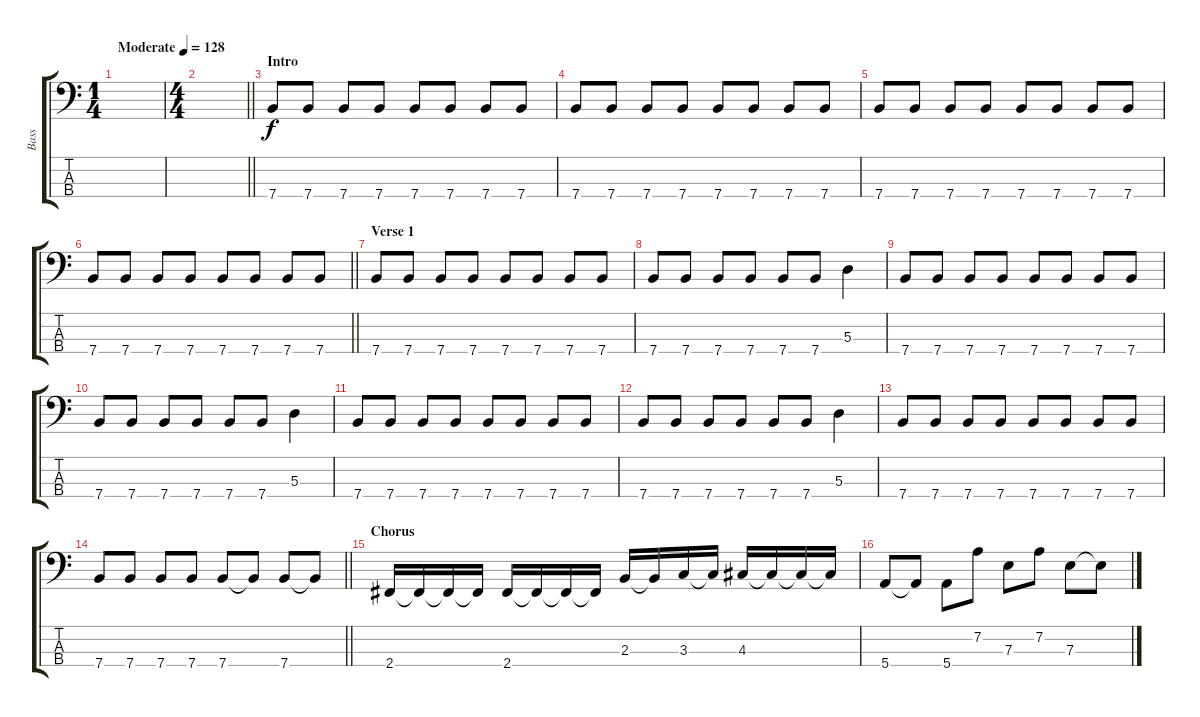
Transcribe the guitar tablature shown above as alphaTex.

\track ("Bass" "Bass") {instrument electricbasspick}
\staff {score tabs}
\tuning (G2 D2 A1 E1) {hide}
\ts (1 4)
\tempo (128 "Moderate")
\clef f4
\ks c
|
\ts (4 4)
\barLineRight lightlight
|
\section ("" "Intro")
7.4.8 7.4.8 7.4.8 7.4.8 7.4.8 7.4.8 7.4.8 7.4.8 |
7.4.8 7.4.8 7.4.8 7.4.8 7.4.8 7.4.8 7.4.8 7.4.8 |
7.4.8 7.4.8 7.4.8 7.4.8 7.4.8 7.4.8 7.4.8 7.4.8 |
\barLineRight lightlight
7.4.8 7.4.8 7.4.8 7.4.8 7.4.8 7.4.8 7.4.8 7.4.8 |
\section ("" "Verse 1")
7.4.8 7.4.8 7.4.8 7.4.8 7.4.8 7.4.8 7.4.8 7.4.8 |
7.4.8 7.4.8 7.4.8 7.4.8 7.4.8 7.4.8 5.3.4 |
7.4.8 7.4.8 7.4.8 7.4.8 7.4.8 7.4.8 7.4.8 7.4.8 |
7.4.8 7.4.8 7.4.8 7.4.8 7.4.8 7.4.8 5.3.4 |
7.4.8 7.4.8 7.4.8 7.4.8 7.4.8 7.4.8 7.4.8 7.4.8 |
7.4.8 7.4.8 7.4.8 7.4.8 7.4.8 7.4.8 5.3.4 |
7.4.8 7.4.8 7.4.8 7.4.8 7.4.8 7.4.8 7.4.8 7.4.8 |
\barLineRight lightlight
7.4.8 7.4.8 7.4.8 7.4.8 7.4.8 7.4{t}.8 7.4.8 7.4{t}.8 |
\section ("" "Chorus")
2.4.16 2.4{t}.16 2.4{t}.16 2.4{t}.16 2.4.16 2.4{t}.16 2.4{t}.16 2.4{t}.16 2.3.16 2.3{t}.16 3.3.16 3.3{t}.16 4.3.16 4.3{t}.16 4.3{t}.16 4.3{t}.16 |
5.4.8 5.4{t}.8 5.4.8 7.2.8 7.3.8 7.2.8 7.3.8 7.3{t}.8
